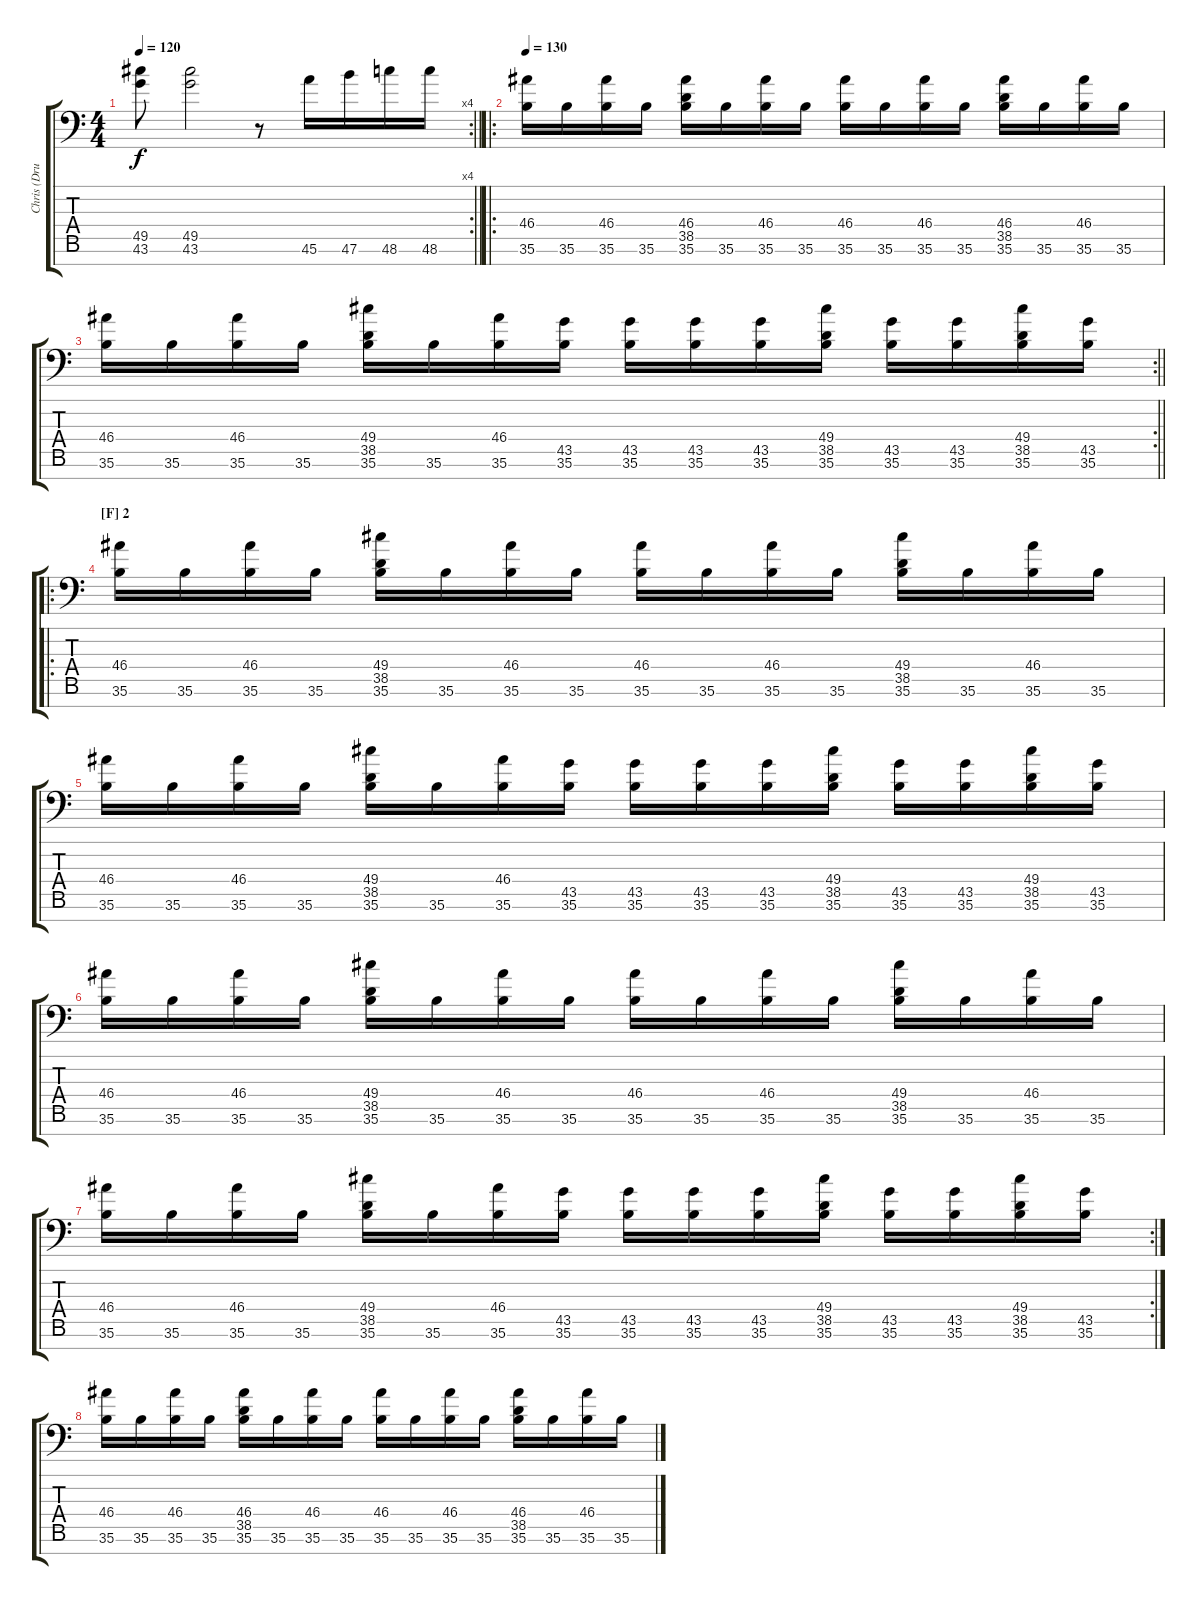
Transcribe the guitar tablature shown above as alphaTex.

\track ("Chris (Drums)" "Chris (Dru") {instrument acousticgrandpiano}
\staff {score tabs}
\tuning (C-1 C-1 C-1 C-1 C-1 C-1 C-1) {hide}
\rc 4
\ts (4 4)
\tempo 120
\clef f4
\barLineRight lightlight
\ks c
(49.5 43.6).8{dy f} (49.5 43.6).2 r.8 45.6.16 47.6.16 48.6.16 48.6.16 |
\ro
\tempo 130
(46.4 35.6).16 35.6.16 (46.4 35.6).16 35.6.16 (46.4 38.5 35.6).16 35.6.16 (46.4 35.6).16 35.6.16 (46.4 35.6).16 35.6.16 (46.4 35.6).16 35.6.16 (46.4 38.5 35.6).16 35.6.16 (46.4 35.6).16 35.6.16 |
\rc 2
\barLineRight lightlight
(46.4 35.6).16 35.6.16 (46.4 35.6).16 35.6.16 (49.4 38.5 35.6).16 35.6.16 (46.4 35.6).16 (43.5 35.6).16 (43.5 35.6).16 (43.5 35.6).16 (43.5 35.6).16 (49.4 38.5 35.6).16 (43.5 35.6).16 (43.5 35.6).16 (49.4 38.5 35.6).16 (43.5 35.6).16 |
\ro
\section ("" "[F] 2")
(46.4 35.6).16 35.6.16 (46.4 35.6).16 35.6.16 (49.4 38.5 35.6).16 35.6.16 (46.4 35.6).16 35.6.16 (46.4 35.6).16 35.6.16 (46.4 35.6).16 35.6.16 (49.4 38.5 35.6).16 35.6.16 (46.4 35.6).16 35.6.16 |
(46.4 35.6).16 35.6.16 (46.4 35.6).16 35.6.16 (49.4 38.5 35.6).16 35.6.16 (46.4 35.6).16 (43.5 35.6).16 (43.5 35.6).16 (43.5 35.6).16 (43.5 35.6).16 (49.4 38.5 35.6).16 (43.5 35.6).16 (43.5 35.6).16 (49.4 38.5 35.6).16 (43.5 35.6).16 |
(46.4 35.6).16 35.6.16 (46.4 35.6).16 35.6.16 (49.4 38.5 35.6).16 35.6.16 (46.4 35.6).16 35.6.16 (46.4 35.6).16 35.6.16 (46.4 35.6).16 35.6.16 (49.4 38.5 35.6).16 35.6.16 (46.4 35.6).16 35.6.16 |
\rc 2
(46.4 35.6).16 35.6.16 (46.4 35.6).16 35.6.16 (49.4 38.5 35.6).16 35.6.16 (46.4 35.6).16 (43.5 35.6).16 (43.5 35.6).16 (43.5 35.6).16 (43.5 35.6).16 (49.4 38.5 35.6).16 (43.5 35.6).16 (43.5 35.6).16 (49.4 38.5 35.6).16 (43.5 35.6).16 |
(46.4 35.6).16 35.6.16 (46.4 35.6).16 35.6.16 (46.4 38.5 35.6).16 35.6.16 (46.4 35.6).16 35.6.16 (46.4 35.6).16 35.6.16 (46.4 35.6).16 35.6.16 (46.4 38.5 35.6).16 35.6.16 (46.4 35.6).16 35.6.16
